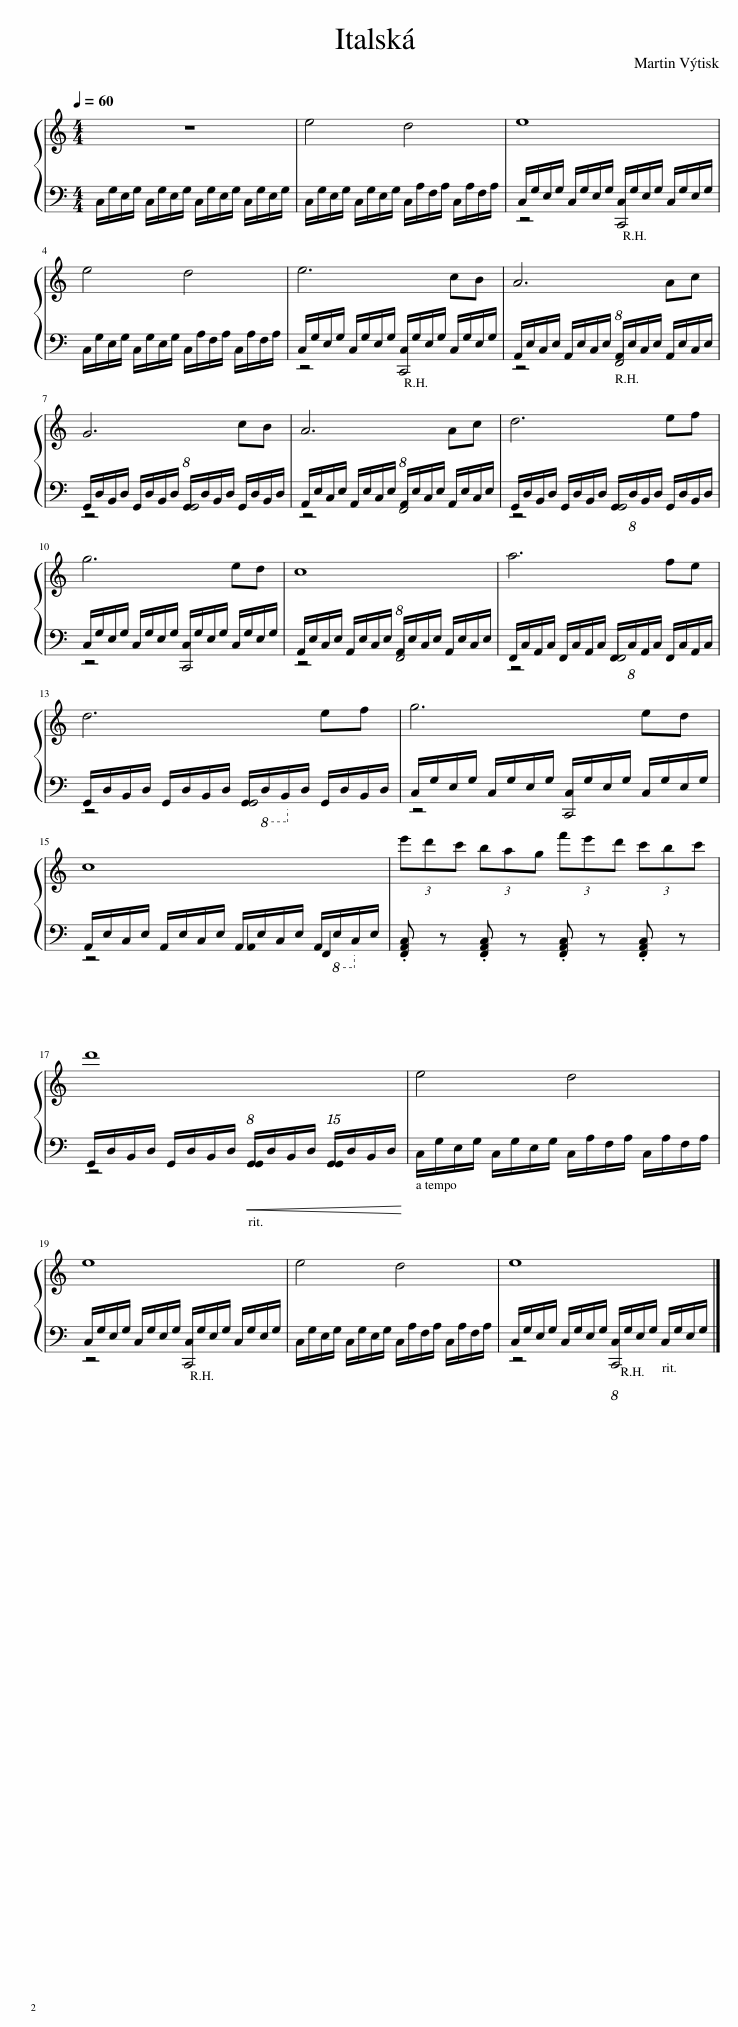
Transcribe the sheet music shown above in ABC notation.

X:1
%%score { 1 | ( 2 3 ) }
L:1/8
Q:1/4=60
M:4/4
I:linebreak $
K:C
V:1 treble
V:2 bass
V:3 bass
V:1
 z8 | e4 d4 | e8 |$ e4 d4 | e6 cB | %5
 A6 Ac |$ G6 cB | A6 Ac | d6 ef |$ g6 ed | %10
 c8 | a6 fe |$ d6 ef | g6 ed |$ c8 | %15
 (3e'd'c' (3bag (3f'e'd' (3c'bc' |$ d'8 | e4 d4 |$ e8 | e4 d4 | %20
 e8 |] %21
V:2
 C,/G,/E,/G,/ C,/G,/E,/G,/ C,/G,/E,/G,/ C,/G,/E,/G,/ | C,/G,/E,/G,/ C,/G,/E,/G,/ C,/A,/F,/A,/ C,/A,/F,/A,/ | C,/G,/E,/G,/ C,/G,/E,/G,/ C,/G,/E,/G,/ C,/G,/E,/G,/ |$ C,/G,/E,/G,/ C,/G,/E,/G,/ C,/A,/F,/A,/ C,/A,/F,/A,/ | C,/G,/E,/G,/ C,/G,/E,/G,/ C,/G,/E,/G,/ C,/G,/E,/G,/ | %5
 A,,/E,/C,/E,/ A,,/E,/C,/E,/!8vb(! A,,,/E,,/C,,/E,,/ A,,,/E,,/C,,/E,,/!8vb)! |$ G,,/D,/B,,/D,/ G,,/D,/B,,/D,/!8vb(! G,,,/D,,/B,,,/D,,/ G,,,/D,,/B,,,/D,,/!8vb)! | A,,/E,/C,/E,/ A,,/E,/C,/E,/!8vb(! A,,,/E,,/C,,/E,,/ A,,,/E,,/C,,/E,,/!8vb)! | G,,/D,/B,,/D,/ G,,/D,/B,,/D,/ G,,/!8vb(!D,,/B,,,/D,,/ G,,,/D,,/B,,,/D,,/!8vb)! |$ C,/G,/E,/G,/ C,/G,/E,/G,/ C,/G,/E,/G,/ C,/G,/E,/G,/ | %10
 A,,/E,/C,/E,/ A,,/E,/C,/E,/!8vb(! A,,,/E,,/C,,/E,,/ A,,,/E,,/C,,/E,,/!8vb)! | F,,/C,/A,,/C,/ F,,/C,/A,,/C,/ F,,/!8vb(!C,,/A,,,/C,,/ F,,,/C,,/A,,,/C,,/!8vb)! |$ G,,/D,/B,,/D,/ G,,/D,/B,,/D,/ G,,/!8vb(!D,,/B,,,/D,,/ G,,,/D,,/B,,,/D,,/!8vb)! | C,/G,/E,/G,/ C,/G,/E,/G,/ C,/G,/E,/G,/ C,/G,/E,/G,/ |$ A,,/E,/C,/E,/ A,,/E,/C,/E,/ A,,/E,/C,/E,/ A,,/!8vb(!E,,/C,,/E,,/!8vb)! | %15
 .[F,,A,,C,] z .[F,,A,,C,] z .[F,,A,,C,] z .[F,,A,,C,] z |$ G,,/D,/B,,/D,/ G,,/D,/B,,/D,/!8vb(!!<(! G,,,/D,,/B,,,/D,,/!8vb(! G,,,,/D,,,/B,,,,/D,,,/!8vb)!!<)!!8vb)! | C,/G,/E,/G,/ C,/G,/E,/G,/ C,/A,/F,/A,/ C,/A,/F,/A,/ |$ C,/G,/E,/G,/ C,/G,/E,/G,/ C,/G,/E,/G,/ C,/G,/E,/G,/ | C,/G,/E,/G,/ C,/G,/E,/G,/ C,/A,/F,/A,/ C,/A,/F,/A,/ | %20
 C,/G,/E,/G,/ C,/G,/E,/G,/!8vb(! C,,/G,,/E,,/G,,/ C,,/G,,/E,,/G,,/!8vb)! |] %21
V:3
 x8 | x8 | z4 C,,4 |$ x8 | z4 C,,4 | %5
 z4!8vb(! F,,,4!8vb)! |$ z4!8vb(! G,,,4!8vb)! | z4!8vb(! F,,,4!8vb)! | z4 G,,4!8vb(!!8vb)! |$ z4 C,,4 | %10
 z4!8vb(! F,,,4!8vb)! | z4 F,,4!8vb(!!8vb)! |$ z4 G,,4!8vb(!!8vb)! | z4 C,,4 |$ z4 A,,2 F,,2!8vb(!!8vb)! | %15
 x8 |$ z4!8vb(! G,,,2!8vb(! G,,,,2!8vb)!!8vb)! | x8 |$ z4 C,,4 | x8 | %20
 z4!8vb(! C,,,4!8vb)! |] %21
